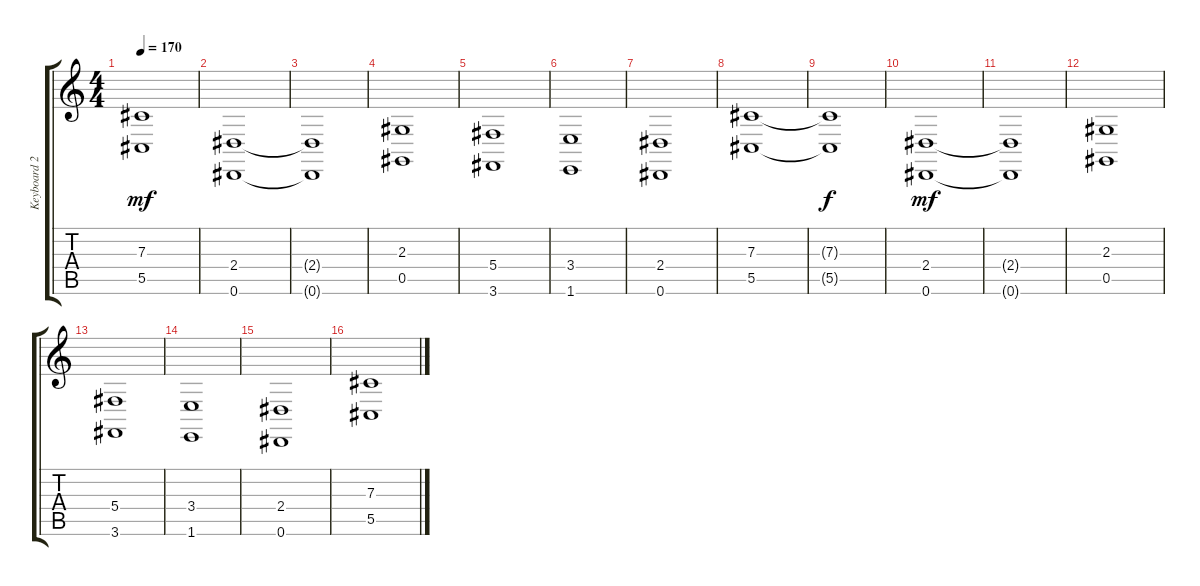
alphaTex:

\track ("Keyboard 2" "Keyboard 2") {instrument choiraahs}
\staff {score tabs}
\tuning (Eb4 Bb3 Gb3 Db3 Ab2 Eb2) {hide}
\ts (4 4)
\tempo 170
\clef g2
\ks c
(7.3{t} 5.5{t}).1{dy mf} |
(2.4 0.6).1 |
(2.4{t} 0.6{t}).1 |
(2.3 0.5).1 |
(5.4 3.6).1 |
(3.4 1.6).1 |
(2.4 0.6).1 |
(7.3 5.5).1 |
(7.3{t} 5.5{t}).1{dy f} |
(2.4 0.6).1{dy mf} |
(2.4{t} 0.6{t}).1 |
(2.3 0.5).1 |
(5.4 3.6).1 |
(3.4 1.6).1 |
(2.4 0.6).1 |
(7.3 5.5).1
